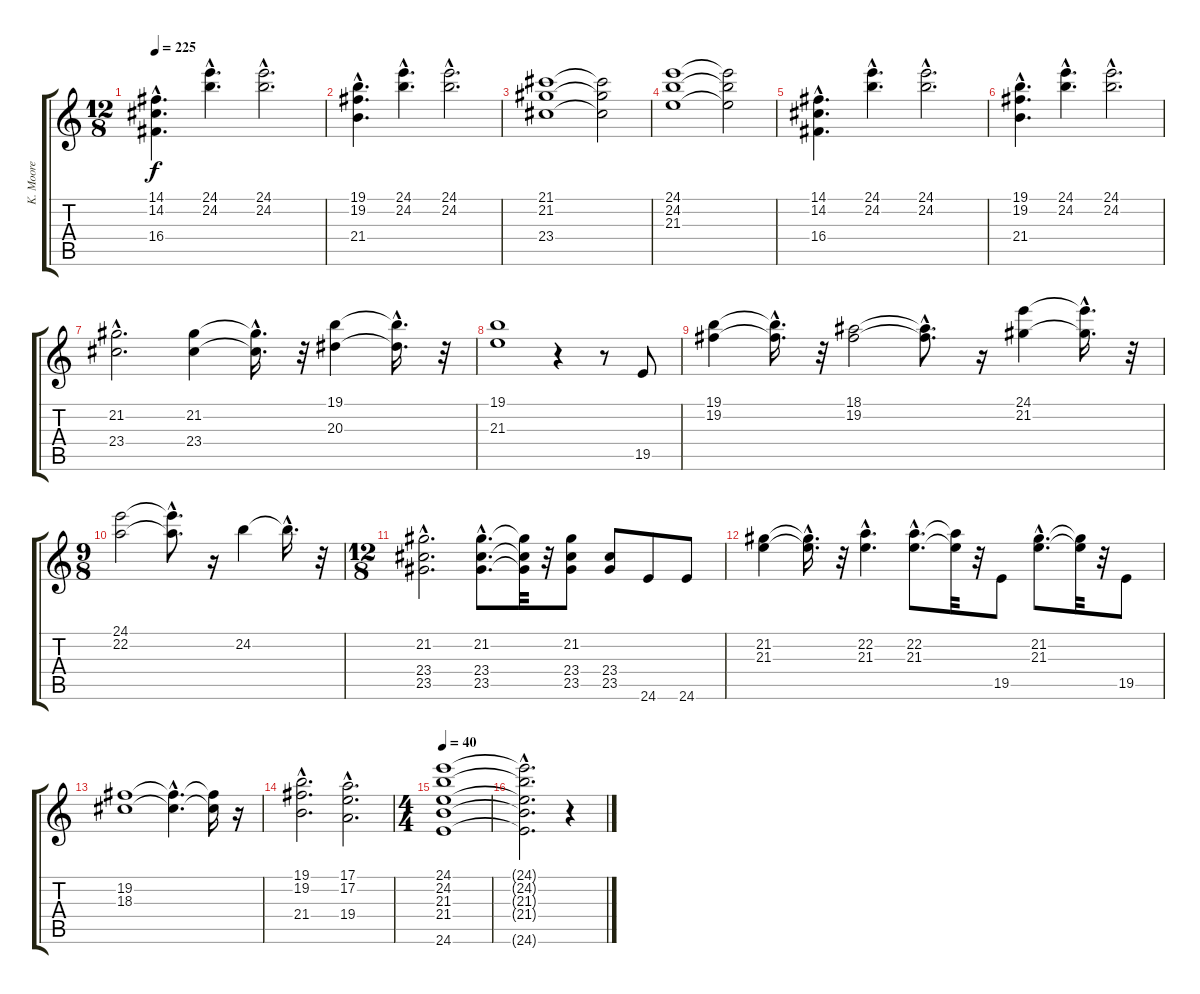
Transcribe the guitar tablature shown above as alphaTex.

\track ("K. Moore" "K. Moore") {instrument synthstrings2}
\staff {score tabs}
\tuning (E4 B3 G3 D3 A2 E2) {hide}
\ts (12 8)
\tempo 225
\clef g2
\ks c
(14.1{hac} 14.2{hac} 16.4{hac}).4{d dy f} (24.1{hac} 24.2{hac}).4{d} (24.1{hac} 24.2{hac}).2{d} |
(19.1{hac} 19.2{hac} 21.4{hac}).4{d} (24.1{hac} 24.2{hac}).4{d} (24.1{hac} 24.2{hac}).2{d} |
(21.1 21.2 23.4).1 (21.1{t} 21.2{t} 23.4{t}).2 |
(24.1 24.2 21.3).1 (24.1{t} 24.2{t} 21.3{t}).2 |
(14.1{hac} 14.2{hac} 16.4{hac}).4{d} (24.1{hac} 24.2{hac}).4{d} (24.1{hac} 24.2{hac}).2{d} |
(19.1{hac} 19.2{hac} 21.4{hac}).4{d} (24.1{hac} 24.2{hac}).4{d} (24.1{hac} 24.2{hac}).2{d} |
(21.2{hac} 23.4{hac}).2{d} (21.2 23.4).4 (21.2{hac t} 23.4{hac t}).16{d} r.32 (19.1 20.3).4 (19.1{hac t} 20.3{hac t}).16{d} r.32 |
(19.1 21.3).1 r.4 r.8 19.5.8 |
(19.1 19.2).4 (19.1{hac t} 19.2{hac t}).16{d} r.32 (18.1 19.2).2 (18.1{hac t} 19.2{hac t}).8{d} r.16 (24.1 21.2).4 (24.1{hac t} 21.2{hac t}).16{d} r.32 |
\ts (9 8)
(24.1 22.2).2 (24.1{hac t} 22.2{hac t}).8{d} r.16 24.2.4 24.2{hac t}.16{d} r.32 |
\ts (12 8)
(21.2{hac} 23.4{hac} 23.5{hac}).2{d} (21.2{hac} 23.4{hac} 23.5{hac}).8{d} (21.2{t} 23.4{t} 23.5{t}).32 r.32 (21.2 23.4 23.5).8 (23.4 23.5).8 24.6.8 24.6.8 |
(21.2 21.3).4 (21.2{hac t} 21.3{hac t}).16{d} r.32 (22.2{hac} 21.3{hac}).4{d} (22.2{hac} 21.3{hac}).8{d} (22.2{t} 21.3{t}).32 r.32 19.5.8 (21.2{hac} 21.3{hac}).8{d} (21.2{t} 21.3{t}).32 r.32 19.5.8 |
(19.2 18.3).1 (19.2{hac t} 18.3{hac t}).4{d} (19.2{t} 18.3{t}).16 r.16 |
(19.1{hac} 19.2{hac} 21.4{hac}).2{d} (17.1{hac} 17.2{hac} 19.4{hac}).2{d} |
\ts (4 4)
\tempo 40
(24.1 24.2 21.3 21.4 24.6).1 |
(24.1{hac t} 24.2{hac t} 21.3{hac t} 21.4{hac t} 24.6{hac t}).2{d} r.4
